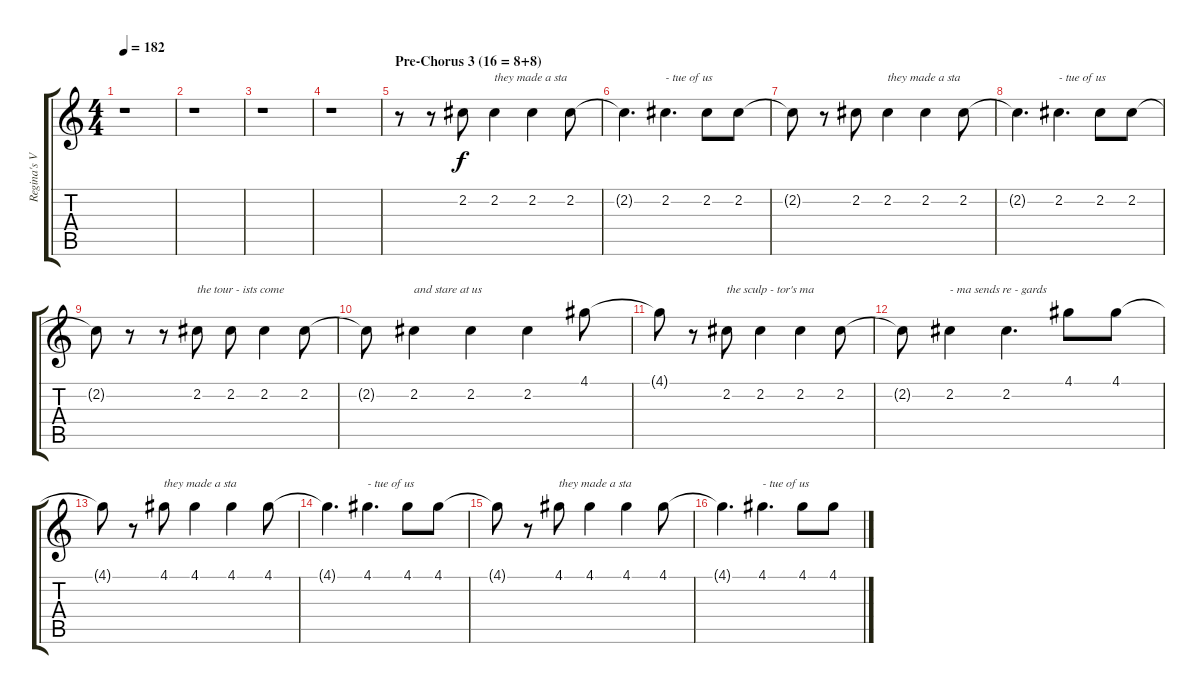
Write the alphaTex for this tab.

\track ("Regina's Voicebox" "Regina's V") {instrument distortionguitar}
\staff {score tabs}
\tuning (E4 B3 G3 D3 A2 E2) {hide}
\ts (4 4)
\tempo 182
\clef g2
\ks c
r.1{dy f} |
r.1 |
r.1 |
r.1 |
\section ("" "Pre-Chorus 3 (16 = 8+8)")
r.8 r.8 2.2.8 2.2.4{txt "they made a sta"} 2.2.4 2.2.8 |
2.2{t}.4{d} 2.2.4{d txt "- tue of us"} 2.2.8 2.2.8 |
2.2{t}.8 r.8 2.2.8 2.2.4{txt "they made a sta"} 2.2.4 2.2.8 |
2.2{t}.4{d} 2.2.4{d txt "- tue of us"} 2.2.8 2.2.8 |
2.2{t}.8 r.8 r.8 2.2.8{txt "the tour - ists come"} 2.2.8 2.2.4 2.2.8 |
2.2{t}.8 2.2.4{txt "and stare at us"} 2.2.4 2.2.4 4.1.8 |
4.1{t}.8 r.8 2.2.8{txt "the sculp - tor's ma"} 2.2.4 2.2.4 2.2.8 |
2.2{t}.8 2.2.4{txt "- ma sends re - gards"} 2.2.4{d} 4.1.8 4.1.8 |
4.1{t}.8 r.8 4.1.8{txt "they made a sta"} 4.1.4 4.1.4 4.1.8 |
4.1{t}.4{d} 4.1.4{d txt "- tue of us"} 4.1.8 4.1.8 |
4.1{t}.8 r.8 4.1.8{txt "they made a sta"} 4.1.4 4.1.4 4.1.8 |
4.1{t}.4{d} 4.1.4{d txt "- tue of us"} 4.1.8 4.1.8
